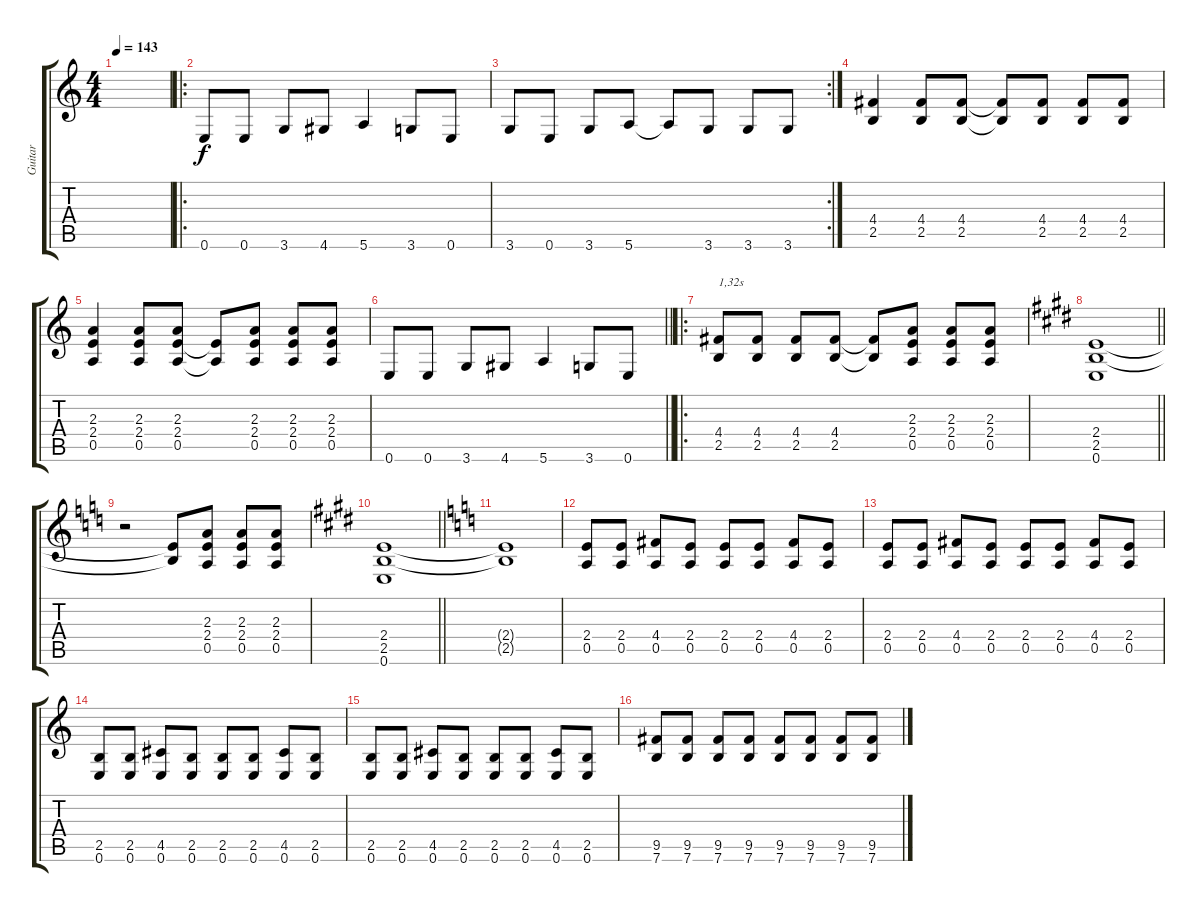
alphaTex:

\track ("Guitar" "Guitar") {instrument distortionguitar}
\staff {score tabs}
\tuning (E4 B3 G3 D3 A2 E2) {hide}
\ts (4 4)
\tempo 143
\clef g2
\ks c
|
\ro
0.6.8 0.6.8 3.6.8 4.6.8 5.6.4 3.6.8 0.6.8 |
\rc 2
3.6.8 0.6.8 3.6.8 5.6.8 5.6{t}.8 3.6.8 3.6.8 3.6.8 |
(4.4 2.5).4 (4.4 2.5).8 (4.4 2.5).8 (4.4{t} 2.5{t}).8 (4.4 2.5).8 (4.4 2.5).8 (4.4 2.5).8 |
(2.3 2.4 0.5).4 (2.3 2.4 0.5).8 (2.3 2.4 0.5).8 (2.4{t} 0.5{t}).8 (2.3 2.4 0.5).8 (2.3 2.4 0.5).8 (2.3 2.4 0.5).8 |
\barLineRight lightlight
0.6.8 0.6.8 3.6.8 4.6.8 5.6.4 3.6.8 0.6.8 |
\ro
(4.4 2.5).8{txt "1,32s"} (4.4 2.5).8 (4.4 2.5).8 (4.4 2.5).8 (4.4{t} 2.5{t}).8 (2.3 2.4 0.5).8 (2.3 2.4 0.5).8 (2.3 2.4 0.5).8 |
\barLineRight lightlight
\ks c#minor
(2.4 2.5 0.6).1 |
\section ("" "")
\ks c
r.2 (2.4{t} 2.5{t}).8 (2.3 2.4 0.5).8 (2.3 2.4 0.5).8 (2.3 2.4 0.5).8 |
\barLineRight lightlight
\ks c#minor
(2.4 2.5 0.6).1 |
\ks c
(2.4{t} 2.5{t}).1 |
(2.4 0.5).8 (2.4 0.5).8 (4.4 0.5).8 (2.4 0.5).8 (2.4 0.5).8 (2.4 0.5).8 (4.4 0.5).8 (2.4 0.5).8 |
(2.4 0.5).8 (2.4 0.5).8 (4.4 0.5).8 (2.4 0.5).8 (2.4 0.5).8 (2.4 0.5).8 (4.4 0.5).8 (2.4 0.5).8 |
(2.5 0.6).8 (2.5 0.6).8 (4.5 0.6).8 (2.5 0.6).8 (2.5 0.6).8 (2.5 0.6).8 (4.5 0.6).8 (2.5 0.6).8 |
(2.5 0.6).8 (2.5 0.6).8 (4.5 0.6).8 (2.5 0.6).8 (2.5 0.6).8 (2.5 0.6).8 (4.5 0.6).8 (2.5 0.6).8 |
(9.5 7.6).8 (9.5 7.6).8 (9.5 7.6).8 (9.5 7.6).8 (9.5 7.6).8 (9.5 7.6).8 (9.5 7.6).8 (9.5 7.6).8
